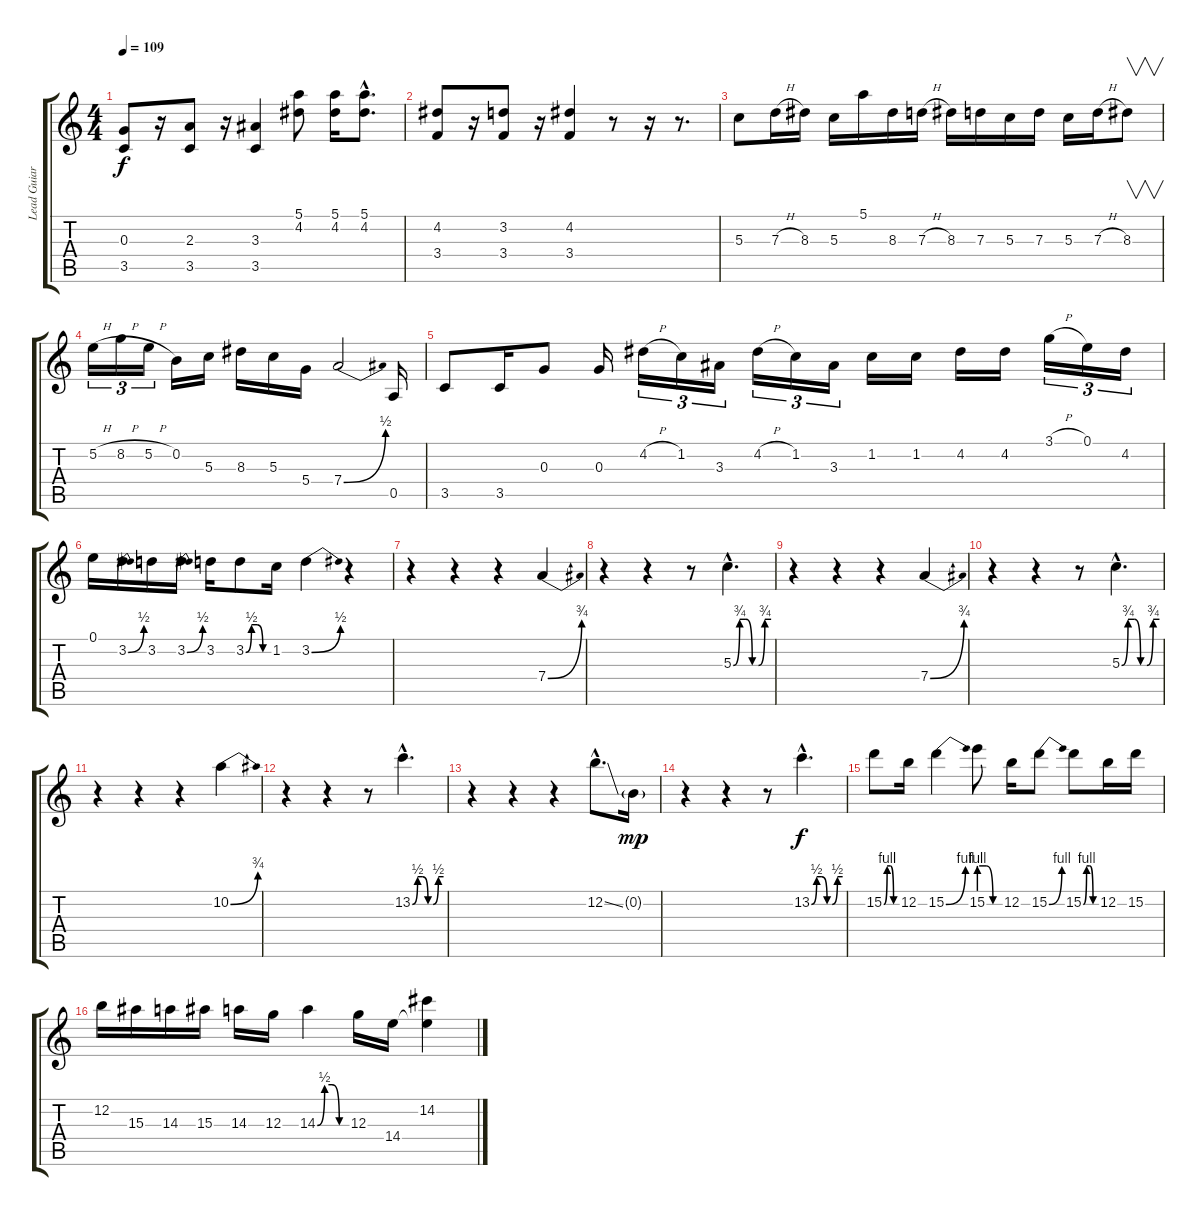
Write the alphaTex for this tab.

\track ("Lead Guiar" "Lead Guiar") {instrument distortionguitar}
\staff {score tabs}
\tuning (E4 B3 G3 D3 A2 E2) {hide}
\ts (4 4)
\tempo 109
\clef g2
\ks c
(0.3 3.5).8{dy f} r.16 (2.3 3.5).8 r.16 (3.3 3.5).4 (5.1 4.2).8 (5.1 4.2).16 (5.1{hac} 4.2{hac}).8{d} |
(4.2 3.4).8 r.16 (3.2 3.4).8 r.16 (4.2 3.4).4 r.8 r.16 r.8{d} |
5.3.8{instrument distortionguitar} 7.3{h}.16 8.3.16 5.3.16 5.1.16 8.3.16 7.3{h}.16 8.3.16 7.3.16 5.3.16 7.3.16 5.3.16 7.3{h}.16 8.3.8{v} |
5.2{h}.16{tu (3 2)} 8.2{h}.16{tu (3 2)} 5.2{h}.16{tu (3 2)} 0.2.16 5.3.16 8.3.16 5.3.16 5.4.16 7.4{be (bend 0 0 60 2)}.2 0.5.16 |
3.5.8 3.5.16 0.3.8 0.3.16 4.2{h}.16{tu (3 2)} 1.2.16{tu (3 2)} 3.3.16{tu (3 2)} 4.2{h}.16{tu (3 2)} 1.2.16{tu (3 2)} 3.3.16{tu (3 2)} 1.2.16 1.2.16 4.2.16 4.2.16 3.1{h}.16{tu (3 2)} 0.1.16{tu (3 2)} 4.2.16{tu (3 2)} |
0.1.16 3.2{be (bend 0 0 60 2)}.16 3.2.16 3.2{be (bend 0 0 60 2)}.16 3.2.16 3.2{be (custom 0 0 15 2 30 2 45 0 60 0)}.8 1.2.16 3.2{be (bend 0 0 60 2)}.4 r.4 |
r.4{instrument lead1square} r.4 r.4 7.4{be (bend 0 0 60 3)}.4 |
r.4 r.4 r.8 5.3{be (custom 0 0 10 3 20 3 30 0 40 0 50 3 60 3) hac}.4{d} |
r.4 r.4 r.4 7.4{be (bend 0 0 60 3)}.4 |
r.4 r.4 r.8 5.3{be (custom 0 0 10 3 20 3 30 0 40 0 50 3 60 3) hac}.4{d} |
r.4 r.4 r.4 10.2{be (bend 0 0 60 3)}.4 |
r.4 r.4 r.8 13.2{be (custom 0 0 10 2 20 2 30 0 40 0 50 2 60 2) hac}.4{d} |
r.4 r.4 r.4 12.2{ss hac}.8{d} 0.2{g}.16{dy mp} |
r.4 r.4 r.8 13.2{be (custom 0 0 10 2 20 2 30 0 40 0 50 2 60 2) hac}.4{d dy f} |
15.2{be (custom 0 0 15 4 30 4 45 0 60 0)}.8 12.2.16 15.2{be (bend 0 0 60 4)}.4 15.2{be (custom 0 4 20 4 40 0 60 0)}.8 12.2.16 15.2{be (bend 0 0 60 4)}.8 15.2{be (custom 0 0 15 4 30 4 45 0 60 0)}.8 12.2.16 15.2.16 |
12.2.16 15.3.16 14.3.16 15.3.16 14.3.16 12.3.16 14.3{be (custom 0 0 15 2 30 2 45 0 60 0)}.4 12.3.16 14.4.16 (14.2 14.4{t}).4
